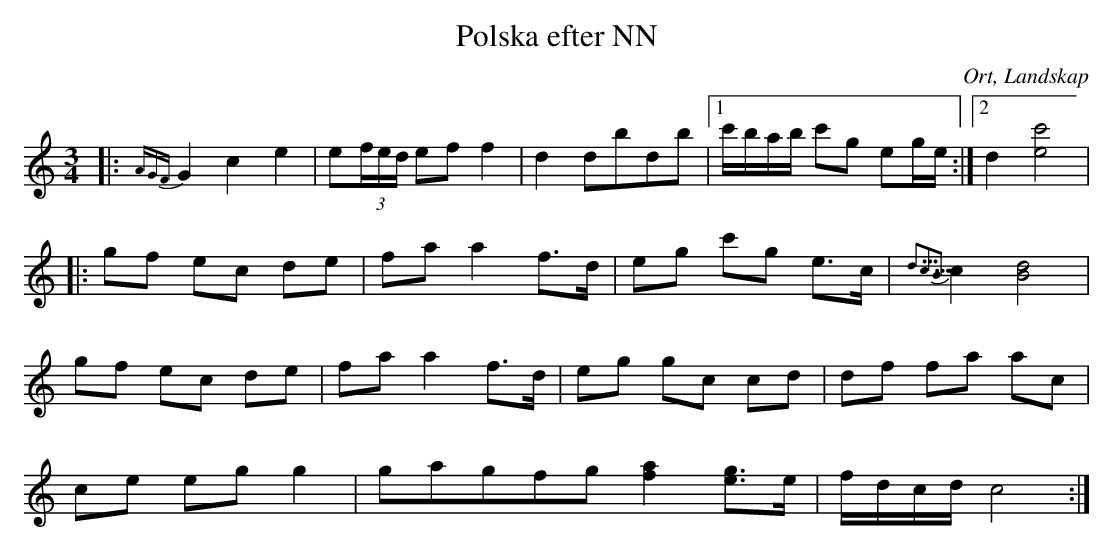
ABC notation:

X:1
T:Polska efter NN
O:Ort, Landskap
M:3/4
L:1/8
K:C
|:{AGF}G2 c2 e2|e(3f/e/d/ ef f2|d2 dbdb|1 c'/b/a/b/ c'g eg/e/:|2 d2 [e4c'4]|
|:gf ec de|fa a2 f>d|eg c'g e>c|{d5/4c5/4B5/4}c2 [B4d4]|
gf ec de|fa a2 f>d|eg gc cd|df fa ac|
ce eg g2|g2/5a2/5g2/5f2/5g2/5 [f2a2] [eg]>e|f/d/c/d/  c4:|
